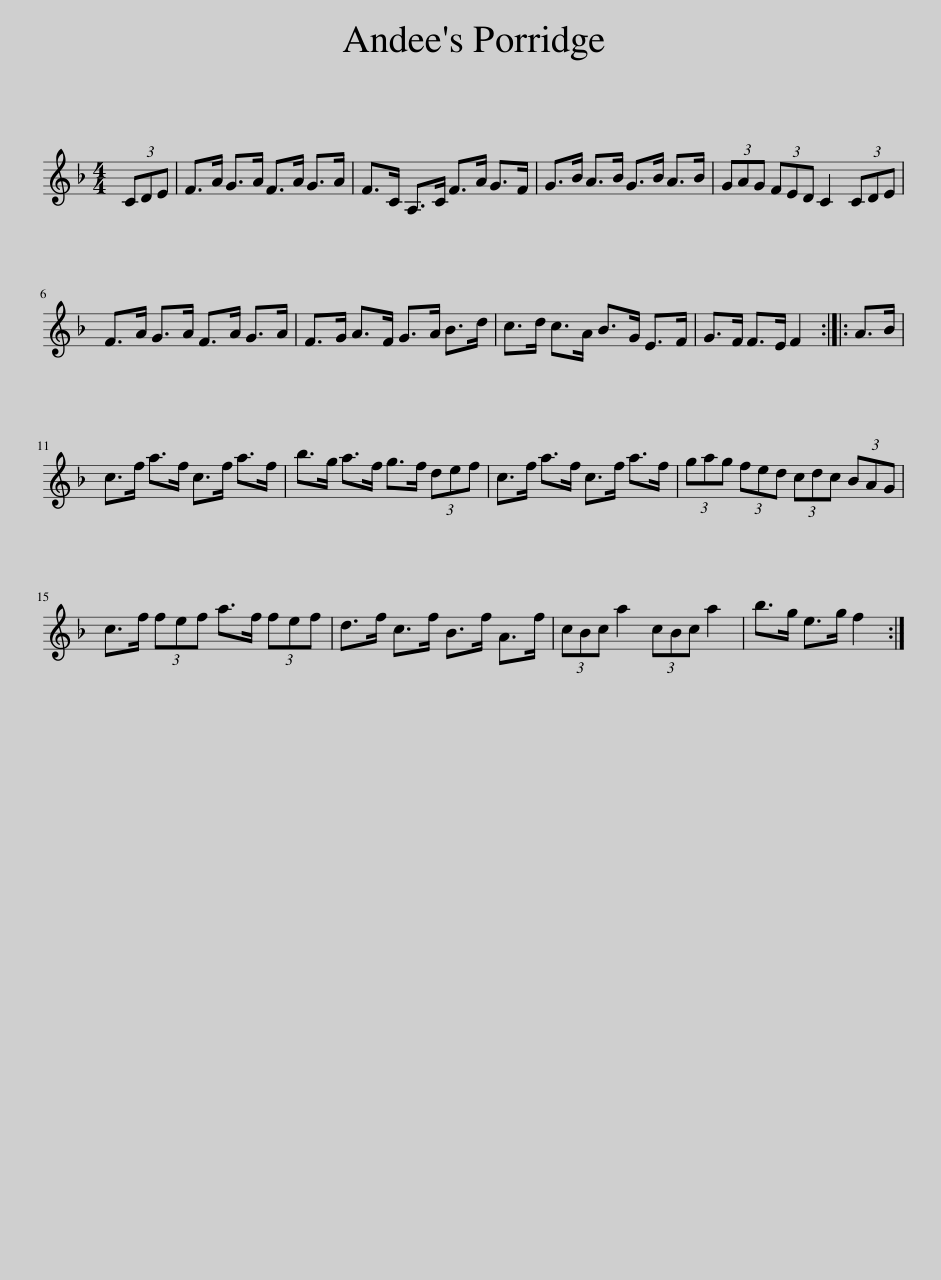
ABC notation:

X:1
L:1/8
M:4/4
I:linebreak $
K:F
V:1 treble
V:1
 (3CDE | F>A G>A F>A G>A | F>C A,>C F>A G>F | G>B A>B G>B A>B | (3GAG (3FED C2 (3CDE |$ %5
 F>A G>A F>A G>A | F>G A>F G>A B>d | c>d c>A B>G E>F | G>F F>E F2 :: A>B |$ %10
 c>f a>f c>f a>f | b>g a>f g>f (3def | c>f a>f c>f a>f | (3gag (3fed (3cdc (3BAG |$ c>f (3fef a>f (3fef | %15
 d>f c>f B>f A>f | (3cBc a2 (3cBc a2 | b>g e>g f2 :| %18
